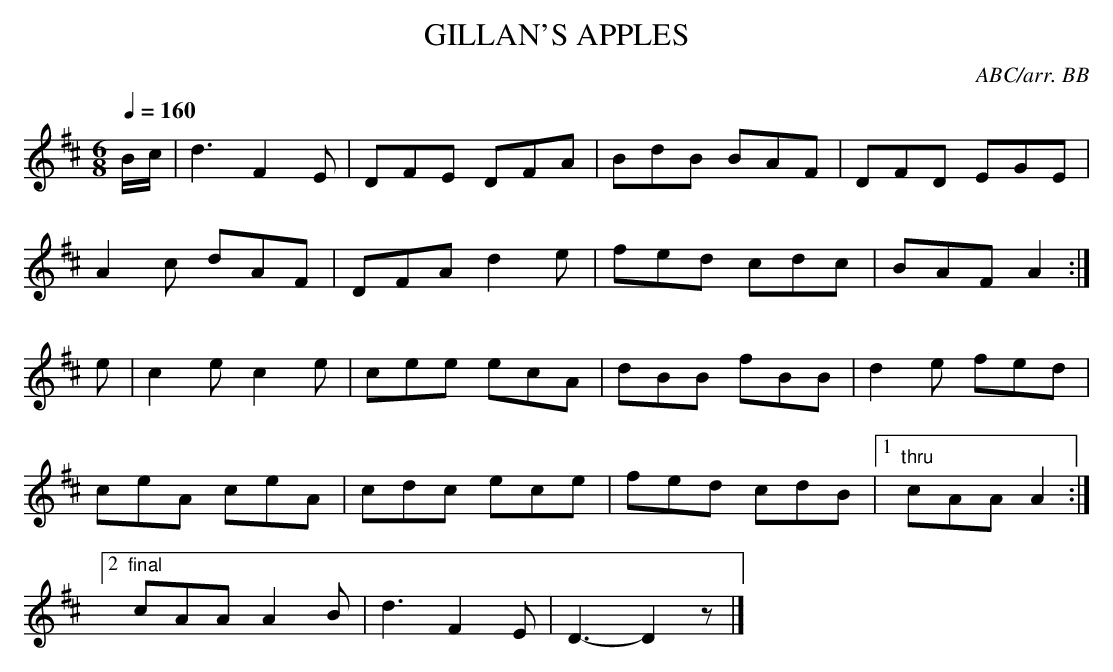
X:1
T:GILLAN'S APPLES
C:ABC/arr. BB
L:1/8
M:6/8
Q:1/4=160
K:D
B/c/|d3 F2E|DFE DFA|BdB BAF|DFD EGE|
A2c dAF|DFA d2e|fed cdc|BAF A2:|
e|c2e c2e|cee ecA|dBB fBB|d2e fed|
ceA ceA|cdc ece|fed cdB|1 "thru" cAA A2:|
[2 "final" cAA A2B|d3 F2E|D3-D2z|]
